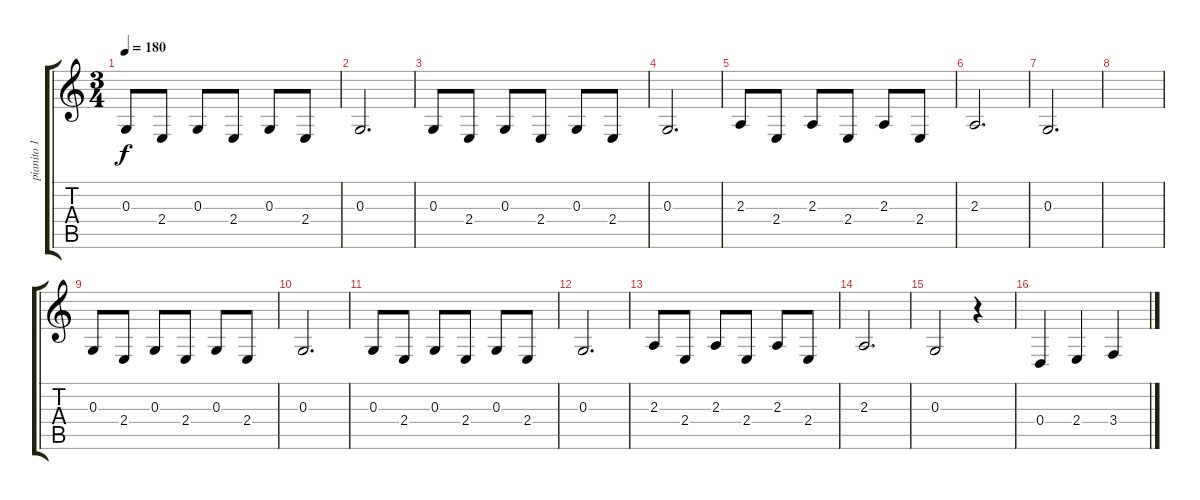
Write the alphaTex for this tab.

\track ("pianito 1" "pianito 1") {instrument acousticgrandpiano}
\staff {score tabs}
\tuning (E4 B3 G3 D3 A2 E2) {hide}
\ts (3 4)
\tempo 180
\clef g2
\ks c
0.3.8{dy f} 2.4.8 0.3.8 2.4.8 0.3.8 2.4.8 |
0.3.2{d} |
0.3.8 2.4.8 0.3.8 2.4.8 0.3.8 2.4.8 |
0.3.2{d} |
2.3.8 2.4.8 2.3.8 2.4.8 2.3.8 2.4.8 |
2.3.2{d} |
0.3.2{d} |
|
0.3.8 2.4.8 0.3.8 2.4.8 0.3.8 2.4.8 |
0.3.2{d} |
0.3.8 2.4.8 0.3.8 2.4.8 0.3.8 2.4.8 |
0.3.2{d} |
2.3.8 2.4.8 2.3.8 2.4.8 2.3.8 2.4.8 |
2.3.2{d} |
0.3.2 r.4 |
0.4.4 2.4.4 3.4.4
